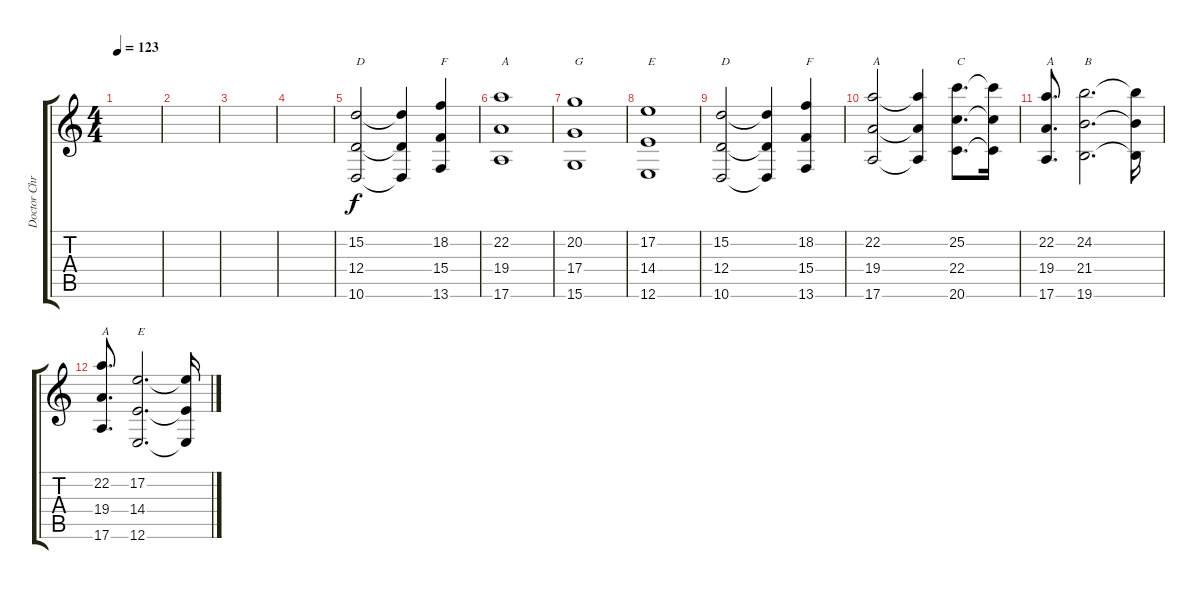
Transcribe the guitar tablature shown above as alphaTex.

\track ("Doctor Christian Flake Lorenz" "Doctor Chr") {instrument synthstrings2}
\staff {score tabs}
\tuning (E4 B3 G3 D3 A2 E2) {hide}
\ts (4 4)
\tempo 123
\clef g2
\ks c
|
|
|
|
(15.2 12.4 10.6).2{txt "D"} (15.2{t} 12.4{t} 10.6{t}).4 (18.2 15.4 13.6).4{txt "F"} |
(22.2 19.4 17.6).1{txt "A"} |
(20.2 17.4 15.6).1{txt "G"} |
(17.2 14.4 12.6).1{txt "E"} |
(15.2 12.4 10.6).2{txt "D"} (15.2{t} 12.4{t} 10.6{t}).4 (18.2 15.4 13.6).4{txt "F"} |
(22.2 19.4 17.6).2{txt "A"} (22.2{t} 19.4{t} 17.6{t}).4 (25.2 22.4 20.6).8{d txt "C"} (25.2{t} 22.4{t} 20.6{t}).16 |
(22.2 19.4 17.6).8{d txt "A"} (24.2 21.4 19.6).2{d txt "B"} (24.2{t} 21.4{t} 19.6{t}).16 |
(22.2 19.4 17.6).8{d txt "A"} (17.2 14.4 12.6).2{d txt "E"} (17.2{t} 14.4{t} 12.6{t}).16
